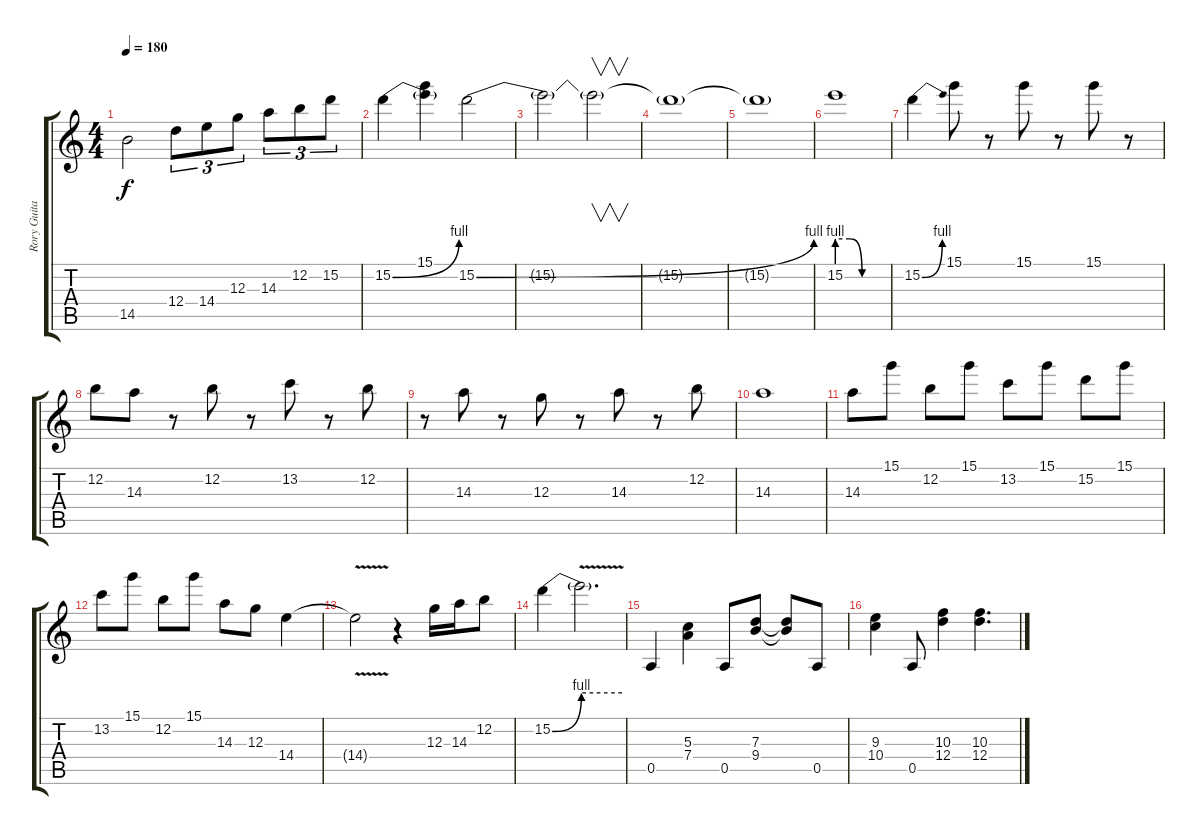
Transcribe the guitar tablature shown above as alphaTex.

\track ("Rory Guitar" "Rory Guita") {instrument distortionguitar}
\staff {score tabs}
\tuning (E4 B3 G3 D3 A2 E2) {hide}
\ts (4 4)
\tempo 180
\clef g2
\ks c
14.5{t}.2{dy f} 12.4.8{tu (3 2)} 14.4.8{tu (3 2)} 12.3.8{tu (3 2)} 14.3.8{tu (3 2)} 12.2.8{tu (3 2)} 15.2.8{tu (3 2)} |
15.2{be (bend 0 0 60 4)}.4 (15.1 15.2{t}).4 15.2{be (bend 0 0 60 4)}.2 |
15.2{t}.2 15.2{t}.2{v} |
15.2{t}.1 |
15.2{t}.1 |
15.2{be (custom 0 4 15 4 30 0 60 0)}.1 |
15.2{be (bend 0 0 60 4)}.4 15.1.8 r.8 15.1.8 r.8 15.1.8 r.8 |
12.2.8 14.3.8 r.8 12.2.8 r.8 13.2.8 r.8 12.2.8 |
r.8 14.3.8 r.8 12.3.8 r.8 14.3.8 r.8 12.2.8 |
14.3.1 |
14.3.8 15.1.8 12.2.8 15.1.8 13.2.8 15.1.8 15.2.8 15.1.8 |
13.2.8 15.1.8 12.2.8 15.1.8 14.3.8 12.3.8 14.4.4 |
14.4{v t}.2 r.4 12.3.16 14.3.16 12.2.8 |
15.2{be (bend 0 0 60 4)}.4 15.2{be (hold 0 4 60 4) v t}.2{d} |
0.5.4 (5.3 7.4).4 0.5.8 (7.3 9.4).8 (7.3{t} 9.4{t}).8 0.5.8 |
(9.3 10.4).4 0.5.8 (10.3 12.4).4 (10.3 12.4).4{d}
